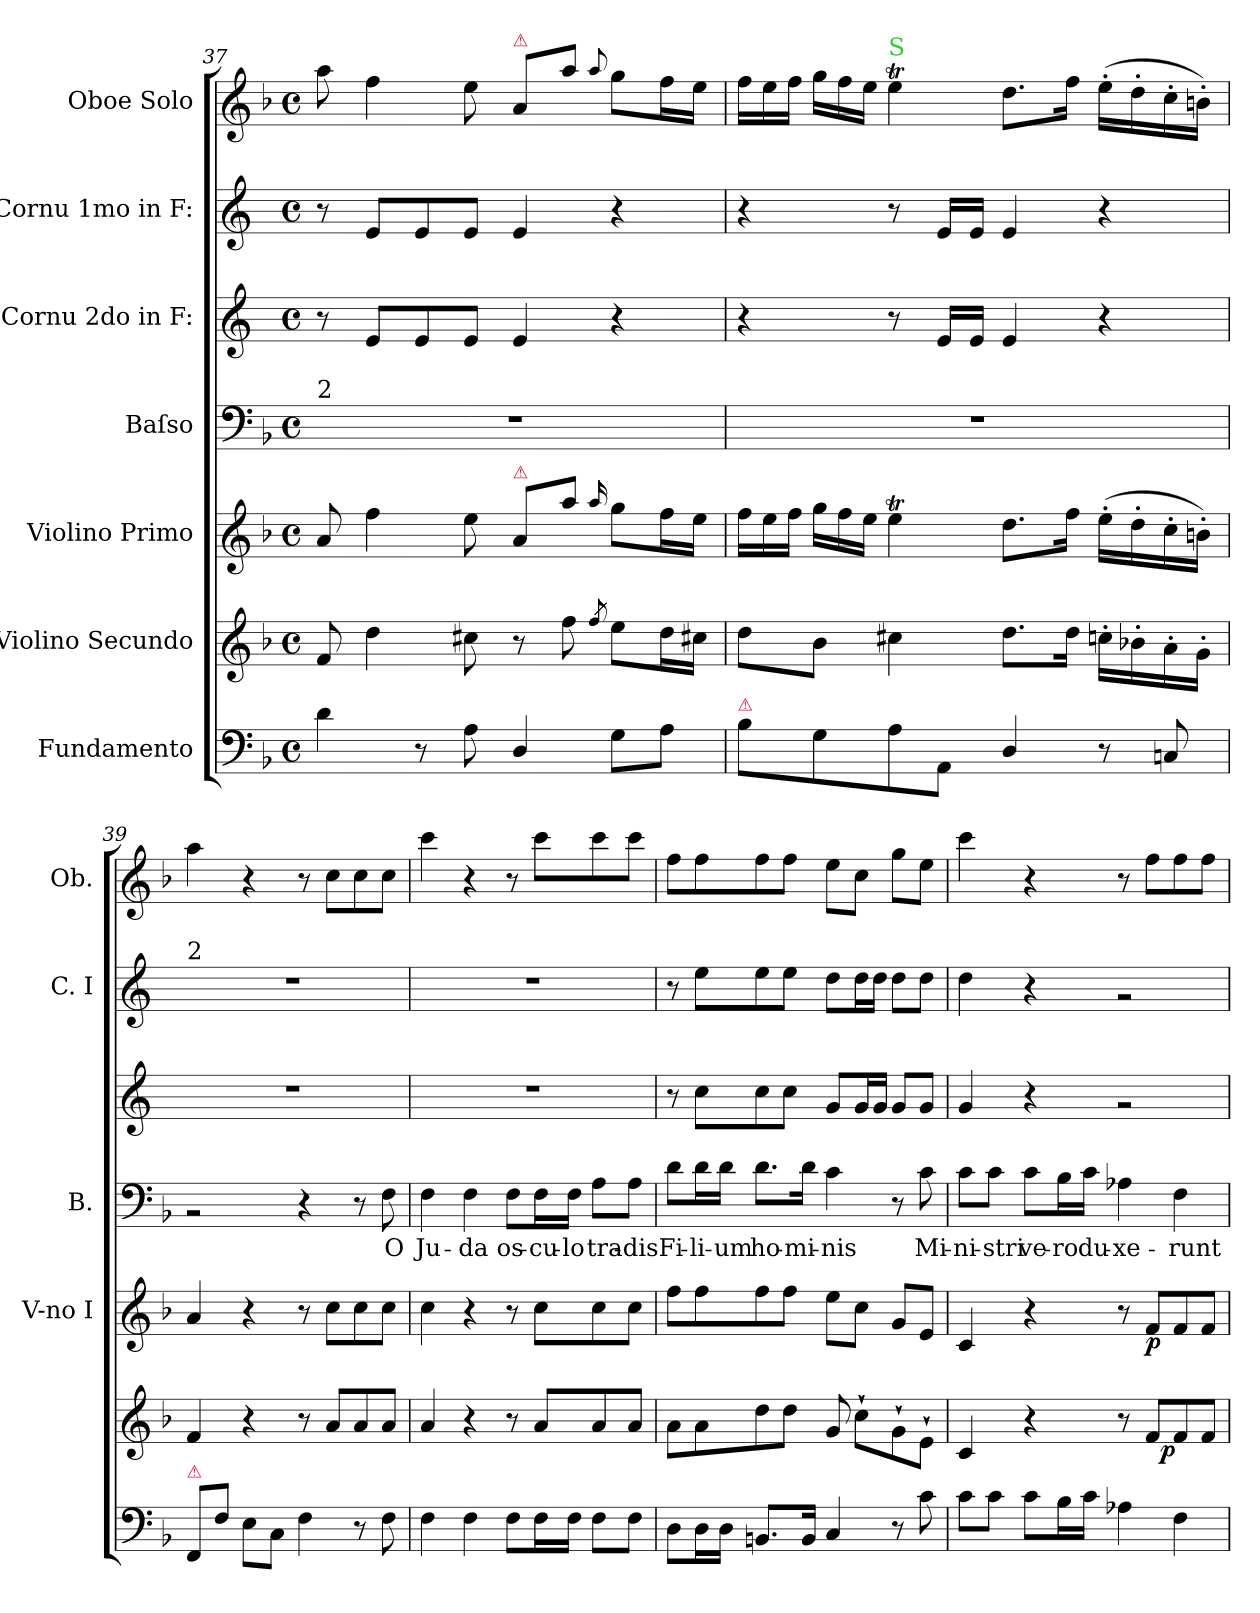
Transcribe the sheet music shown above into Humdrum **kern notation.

**kern	**kern	**dynam	**kern	**dynam	**kern	**text	**kern	**kern	**kern
*part7	*part6	*part6	*part5	*part5	*part4	*part4	*part3	*part2	*part1
*staff7	*staff6	*staff6	*staff5	*staff5	*staff4	*staff4	*staff3	*staff2	*staff1
*I"Fundamento	*I"Violino Secundo	*	*I"Violino Primo	*	*I"Baſso	*	*I"Cornu 2do in F:	*I"Cornu 1mo in F:	*I"Oboe Solo
*	*	*	*I'V-no I	*	*I'B.	*	*	*I'C. I	*I'Ob.
*clefF4	*clefG2	*	*clefG2	*	*clefF4	*	*clefG2	*clefG2	*clefG2
*	*	*	*	*	*	*	*ITrd4c7	*ITrd4c7	*
*k[b-]	*k[b-]	*	*k[b-]	*	*k[b-]	*	*k[b-]	*k[b-]	*k[b-]
*M4/4	*M4/4	*	*M4/4	*	*M4/4	*	*M4/4	*M4/4	*M4/4
*met(c)	*met(c)	*	*met(c)	*	*met(c)	*	*met(c)	*met(c)	*met(c)
=37	=37	=37	=37	=37	=37	=37	=37	=37	=37
!	!	!	!	!	!LO:TX:a:t=2	!	!	!	!
4d\	8f/	.	8a/	.	1r	.	8r	8r	8aa\
.	4dd\	.	4ff\	.	.	.	8A/L	8A/L	4ff\
8r	.	.	.	.	.	.	8A/	8A/	.
8A\	8cc#X\	.	8ee\	.	.	.	8A/J	8A/J	8ee\
!	!	!	!	!	!	!	!	!	!LO:TX:a:color=crimson:t=⚠
!	!	!	!LO:TX:a:color=crimson:t=⚠	!	!	!	!	!	!
4D/	8r	.	8a/L	.	.	.	4A/	4A/	8a/L
.	8ff\	.	8aa\J	.	.	.	.	.	8aa\J
.	8qff/	.	16qqaa/	.	.	.	.	.	8qqaa/
8G\L	8ee\L	.	8gg\L	.	.	.	4r	4r	8gg\L
8A\J	16dd\L	.	16ff\L	.	.	.	.	.	16ff\L
.	16cc#X\JJ	.	16ee\JJ	.	.	.	.	.	16ee\JJ
=38	=38	=38	=38	=38	=38	=38	=38	=38	=38
*	*	*	*Xtuplet	*	*	*	*	*	*Xtuplet
!LO:TX:a:color=crimson:t=⚠	!	!	!	!	!	!	!	!	!
8B-\L	8dd\L	.	24ff\LL	.	1r	.	4r	4r	24ff\LL
.	.	.	24ee\	.	.	.	.	.	24ee\
.	.	.	24ff\JJ	.	.	.	.	.	24ff\JJ
8G\	8b-\J	.	24gg\LL	.	.	.	.	.	24gg\LL
.	.	.	24ff\	.	.	.	.	.	24ff\
.	.	.	24ee\JJ	.	.	.	.	.	24ee\JJ
!	!	!	!	!	!	!	!	!	!LO:TX:a:color=limegreen:t=S
8A\	4cc#X\	.	4eet\	.	.	.	8r	8r	4eet\
8AA/J	.	.	.	.	.	.	16A/LL	16A/LL	.
.	.	.	.	.	.	.	16A/JJ	16A/JJ	.
4D/	8.dd\L	.	8.dd\L	.	.	.	4A/	4A/	8.dd\L
.	16dd\Jk	.	16ff\Jk	.	.	.	.	.	16ff\Jk
8r	16ccn'>\LL	.	(>16ee'>\LL	.	.	.	4r	4r	(>16ee'\LL
.	16b-X'>\	.	16dd'>\	.	.	.	.	.	16dd'>\
8Cn/	16a'>\	.	16cc'>\	.	.	.	.	.	16cc'>\
.	16g'>\JJ	.	16bn'>\JJ)	.	.	.	.	.	16bn'>\JJ)
=39	=39	=39	=39	=39	=39	=39	=39	=39	=39
!	!	!	!	!	!	!	!	!LO:TX:a:t=2	!
!LO:TX:a:color=crimson:t=⚠	!	!	!	!	!	!	!	!	!
8FF/L	4f/	.	4a/	.	2rBB	.	1r	1r	4aa\
8F\J	.	.	.	.	.	.	.	.	.
8E\L	4r	.	4r	.	.	.	.	.	4r
8C\J	.	.	.	.	.	.	.	.	.
4F\	8r	.	8r	.	4r	.	.	.	8r
.	8a/L	.	8cc\L	.	.	.	.	.	8cc\L
8r	8a/	.	8cc\	.	8r	.	.	.	8cc\
8F\	8a/J	.	8cc\J	.	8F\	O	.	.	8cc\J
=40	=40	=40	=40	=40	=40	=40	=40	=40	=40
4F\	4a/	.	4cc\	.	4F\	Ju-	1r	1r	4ccc\
4F\	4r	.	4r	.	4F\	-da	.	.	4r
8F\L	8r	.	8r	.	8F\L	os-	.	.	8r
16F\L	8a/L	.	8cc\L	.	16F\L	-cu-	.	.	8ccc\L
16F\JJ	.	.	.	.	16F\JJ	-lo	.	.	.
8F\L	8a/	.	8cc\	.	8A\L	tra-	.	.	8ccc\
8F\J	8a/J	.	8cc\J	.	8A\J	-dis	.	.	8ccc\J
=41	=41	=41	=41	=41	=41	=41	=41	=41	=41
8D\L	8a\L	.	8ff\L	.	8d\L	Fi-	8r	8r	8ff\L
16D\L	8a\	.	8ff\	.	16d\L	-li-	8f\L	8a\L	8ff\
16D\JJ	.	.	.	.	16d\JJ	-um	.	.	.
8.BBn/L	8dd\	.	8ff\	.	8.d\L	ho-	8f\	8a\	8ff\
.	8dd\J	.	8ff\J	.	.	.	8f\J	8a\J	8ff\J
16BB/Jk	.	.	.	.	16d\Jk	-mi-	.	.	.
4C/	8g/	.	8ee\L	.	4c\	-nis	8c/L	8g\L	8ee\L
.	8cc`>\L	.	8cc\J	.	.	.	16c/L	16g\L	8cc\J
.	.	.	.	.	.	.	16c/JJ	16g\JJ	.
8r	8g`>\	.	8g/L	.	8r	.	8c/L	8g\L	8gg\L
8c\	8e`>\J	.	8e/J	.	8c\	Mi-	8c/J	8g\J	8ee\J
=42	=42	=42	=42	=42	=42	=42	=42	=42	=42
8c\L	4c/	.	4c/	.	8c\L	-ni-	4c/	4g\	4ccc\
8c\J	.	.	.	.	8c\J	-stri	.	.	.
8c\L	4r	.	4r	.	8c\L	ve-	4r	4r	4r
16B-\L	.	.	.	.	16B-\L	-ro	.	.	.
16c\JJ	.	.	.	.	16c\JJ	du-	.	.	.
4A-X\	8r	.	8r	.	4A-X\	-xe-	2rg	2rg	8r
!	!	!	!	!LO:DY:b	!	!	!	!	!
.	8f/L	.	8f/L	p	.	.	.	.	8ff\L
!	!	!LO:DY:b:rj	!	!	!	!	!	!	!
4F\	8f/	p	8f/	.	4F\	-runt	.	.	8ff\
.	8f/J	.	8f/J	.	.	.	.	.	8ff\J
=	=	=	=	=	=	=	=	=	=
*-	*-	*-	*-	*-	*-	*-	*-	*-	*-
